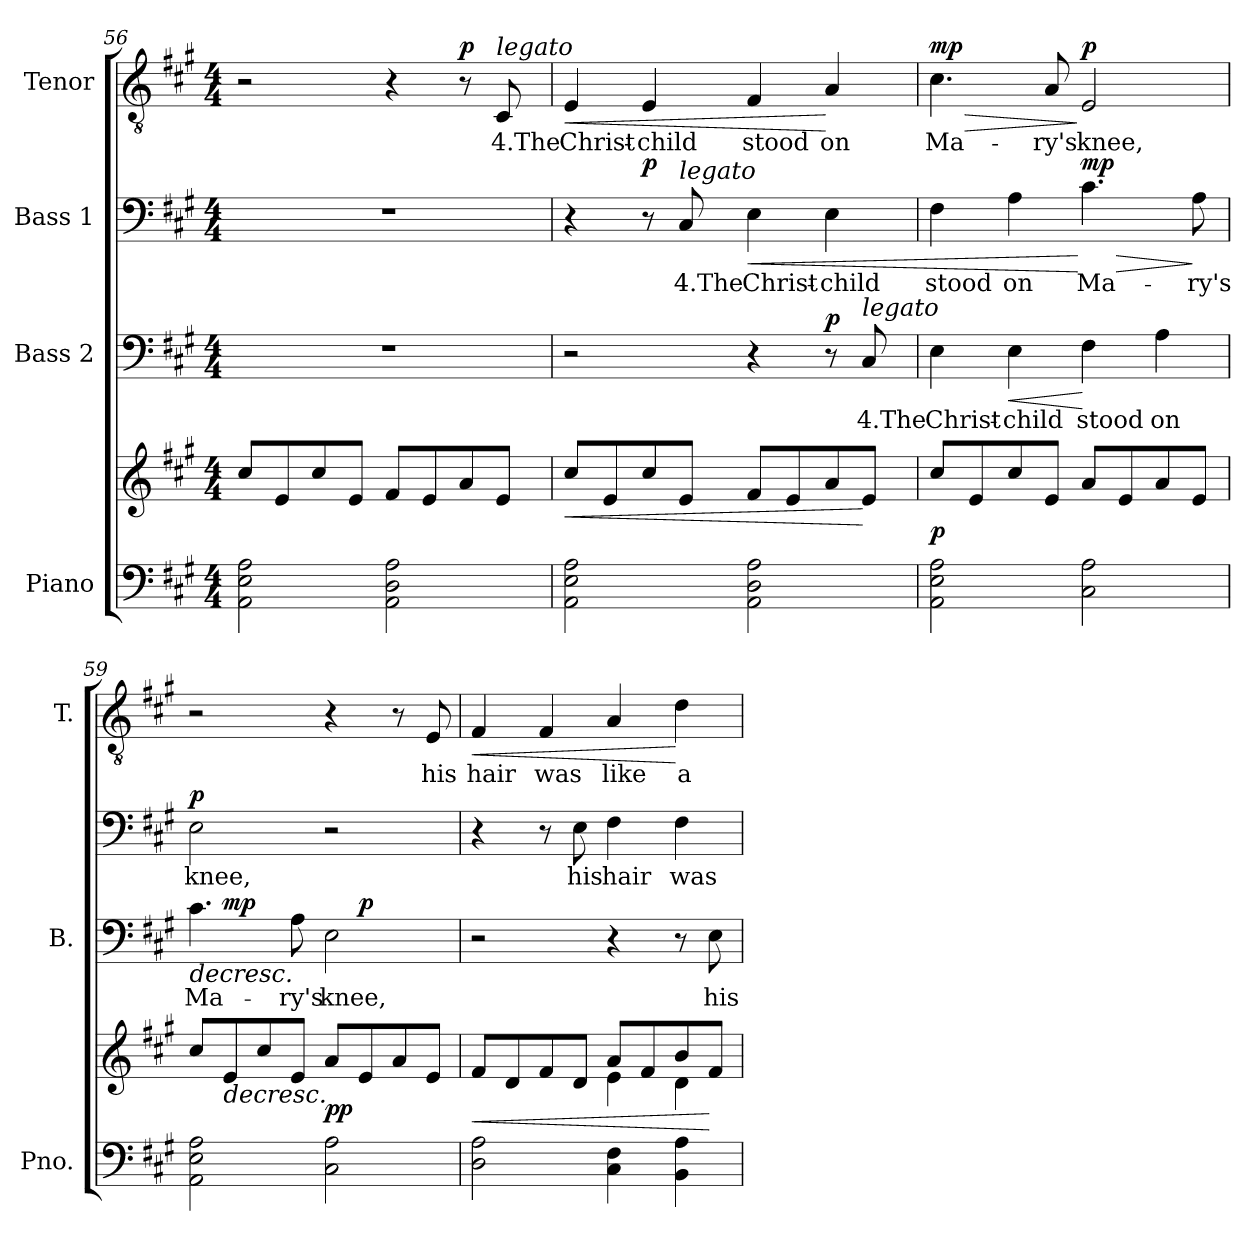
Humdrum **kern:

**kern	**kern	**dynam	**kern	**text	**dynam	**kern	**text	**dynam	**kern	**text	**dynam
*part4	*part4	*part4	*part3	*part3	*part3	*part2	*part2	*part2	*part1	*part1	*part1
*staff5	*staff4	*staff4/5	*staff3	*staff3	*staff3	*staff2	*staff2	*staff2	*staff1	*staff1	*staff1
*I"Piano	*	*	*I"Bass 2	*	*	*I"Bass 1	*	*	*I"Tenor	*	*
*I'Pno.	*	*	*I'B.	*	*	*	*	*	*I'T.	*	*
*clefF4	*clefG2	*	*clefF4	*	*	*clefF4	*	*	*clefGv2	*	*
*	*	*	*	*	*	*	*	*	*ITrd7c12	*	*
*k[f#c#g#]	*k[f#c#g#]	*	*k[f#c#g#]	*	*	*k[f#c#g#]	*	*	*k[f#c#g#]	*	*
*A:	*A:	*	*A:	*	*	*A:	*	*	*A:	*	*
*M4/4	*M4/4	*	*M4/4	*	*	*M4/4	*	*	*M4/4	*	*
=56	=56	=56	=56	=56	=56	=56	=56	=56	=56	=56	=56
2AAi\ 2Ei 2Ai	8cc#i/L	.	1r	.	.	1r	.	.	2r	.	.
.	8ei/	.	.	.	.	.	.	.	.	.	.
.	8cc#i/	.	.	.	.	.	.	.	.	.	.
.	8ei/J	.	.	.	.	.	.	.	.	.	.
2AAi\ 2Di 2Ai	8f#i/L	.	.	.	.	.	.	.	4r	.	.
.	8ei/	.	.	.	.	.	.	.	.	.	.
.	8ai/	.	.	.	.	.	.	.	8r	.	p
!	!	!	!	!	!	!	!	!	!LO:TX:a:i:t=legato	!	!
!	!	!	!	!	!	!	!	!	!	!LO:LY:b:color=#000000	!
.	8ei/J	.	.	.	.	.	.	.	8CC#i/	4.The	.
=57	=57	=57	=57	=57	=57	=57	=57	=57	=57	=57	=57
!	!	!LO:HP:b	!	!	!	!	!	!	!	!	!
!	!	!	!	!	!	!	!	!	!	!LO:LY:b:color=#000000	!LO:HP:b
2AAi\ 2Ei 2Ai	8cc#i/L	<	2r	.	.	4r	.	.	4EEi/	Christ-	<
.	8ei/	.	.	.	.	.	.	.	.	.	.
!	!	!	!	!	!	!	!	!	!	!LO:LY:b:color=#000000	!
.	8cc#i/	.	.	.	.	8r	.	p	4EEi/	-child	.
!	!	!	!	!	!	!LO:TX:a:i:t=legato	!	!	!	!	!
!	!	!	!	!	!	!	!LO:LY:b:color=#000000	!	!	!	!
.	8ei/J	.	.	.	.	8C#i/	4.The	.	.	.	.
!	!	!	!	!	!	!	!LO:LY:b:color=#000000	!LO:HP:b	!	!	!
!	!	!	!	!	!	!	!	!	!	!LO:LY:b:color=#000000	!
2AAi\ 2Di 2Ai	8f#i/L	.	4r	.	.	4Ei\	Christ-	<	4FF#i/	stood	.
.	8ei/	.	.	.	.	.	.	.	.	.	.
!	!	!	!	!	!	!	!LO:LY:b:color=#000000	!	!	!	!
!	!	!	!	!	!	!	!	!	!	!LO:LY:b:color=#000000	!
.	8ai/	.	8r	.	p	4Ei\	-child	.	4AAi/	on	[
!	!	!	!LO:TX:a:i:t=legato	!	!	!	!	!	!	!	!
!	!	!	!	!LO:LY:b:color=#000000	!	!	!	!	!	!	!
.	8ei/J	[	8C#i/	4.The	.	.	.	.	.	.	.
=58	=58	=58	=58	=58	=58	=58	=58	=58	=58	=58	=58
!	!	!	!	!LO:LY:b:color=#000000	!	!	!	!	!	!	!
!	!	!	!	!	!	!	!LO:LY:b:color=#000000	!	!	!	!
!	!	!	!	!	!	!	!	!	!	!LO:LY:b:color=#000000	!LO:HP:b
2AAi\ 2Ei 2Ai	8cc#i/L	p	4Ei\	Christ-	.	4F#i\	stood	.	4.C#i\	Ma-	> mp
.	8ei/	.	.	.	.	.	.	.	.	.	.
!	!	!	!	!LO:LY:b:color=#000000	!LO:HP:b	!	!	!	!	!	!
!	!	!	!	!	!	!	!LO:LY:b:color=#000000	!	!	!	!
.	8cc#i/	.	4Ei\	-child	<	4Ai\	on	.	.	.	.
!	!	!	!	!	!	!	!	!	!	!LO:LY:b:color=#000000	!
.	8ei/J	.	.	.	.	.	.	.	8AAi/	-ry's	.
!	!	!	!	!LO:LY:b:color=#000000	!	!	!	!	!	!	!
!	!	!	!	!	!	!	!LO:LY:b:color=#000000	!LO:HP:n=1:b	!	!	!
!	!	!	!	!	!	!	!	!	!	!LO:LY:b:color=#000000	!
2C#i\ 2Ai	8ai/L	.	4F#i\	stood	[	4.c#i\	Ma-	[ > mp	2EEi/	knee,	] p
.	8ei/	.	.	.	.	.	.	.	.	.	.
!	!	!	!	!LO:LY:b:color=#000000	!	!	!	!	!	!	!
.	8ai/	.	4Ai\	on	.	.	.	.	.	.	.
!	!	!	!	!	!	!	!LO:LY:b:color=#000000	!	!	!	!
.	8ei/J	.	.	.	.	8Ai\	-ry's	]	.	.	.
=59	=59	=59	=59	=59	=59	=59	=59	=59	=59	=59	=59
!	!	!	!	!LO:LY:b:color=#000000	!LO:HP:b	!	!	!	!	!	!
!	!	!	!	!	!	!	!LO:LY:b:color=#000000	!	!	!	!
*	*	*	*^	*	*	*	*	*	*	*	*
*	*	*	*	*^	*	*	*	*	*	*	*	*
2AAi\ 2Ei 2Ai	8cc#i/L	.	4.c#i\	8ryy	2ryy	Ma-	>	2Ei\	knee,	p	2r	.	.
!	!	!LO:HP:b	!	!	!	!	!	!	!	!	!	!	!
.	8ei/	>	.	2..ryy	.	.	mp	.	.	.	.	.	.
.	8cc#i/	.	.	.	.	.	.	.	.	.	.	.	.
!	!	!	!	!	!	!LO:LY:b:color=#000000	!	!	!	!	!	!	!
.	8ei/J	.	8Ai\	.	.	-ry's	.	.	.	.	.	.	.
!	!	!	!	!	!	!LO:LY:b:color=#000000	!	!	!	!	!	!	!
2C#i\ 2Ai	8ai/L	pp	2Ei\	.	8ryy	knee,	]	2r	.	.	4r	.	.
.	8ei/	]	.	.	4.ryy	.	p	.	.	.	.	.	.
.	8ai/	.	.	.	.	.	.	.	.	.	8r	.	.
!	!	!	!	!	!	!	!	!	!	!	!	!LO:LY:b:color=#000000	!
.	8ei/J	.	.	.	.	.	.	.	.	.	8EEi/	his	.
!!LO:LB:g=z
=60	=60	=60	=60	=60	=60	=60	=60	=60	=60	=60	=60	=60	=60
!	!	!LO:HP:b	!	!	!	!	!	!	!	!	!	!	!
*	*^	*	*v	*v	*v	*	*	*	*	*	*	*	*
*	*	*	*	*^	*	*	*	*	*	*	*	*
*	*	*	*	*	*^	*	*	*	*	*	*	*	*
!	!	!	!	!	!	!	!	!	!	!	!	!	!LO:LY:b:color=#000000	!LO:HP:b
*	*	*	*	*v	*v	*v	*	*	*	*	*	*	*	*
2Di\ 2Ai	8f#i/L	2ryy	<	2r	.	.	4r	.	.	4FF#i/	hair	<
.	8di/	.	.	.	.	.	.	.	.	.	.	.
!	!	!	!	!	!	!	!	!	!	!	!LO:LY:b:color=#000000	!
.	8f#i/	.	.	.	.	.	8r	.	.	4FF#i/	was	.
!	!	!	!	!	!	!	!	!LO:LY:b:color=#000000	!	!	!	!
.	8di/J	.	.	.	.	.	8Ei\	his	.	.	.	.
!	!	!	!	!	!	!	!	!LO:LY:b:color=#000000	!	!	!	!
!	!	!	!	!	!	!	!	!	!	!	!LO:LY:b:color=#000000	!
4C#i\ 4F#i	8ai/L	4ei\	.	4r	.	.	4F#i\	hair	.	4AAi/	like	.
.	8f#i/	.	.	.	.	.	.	.	.	.	.	.
!	!	!	!	!	!	!	!	!LO:LY:b:color=#000000	!	!	!	!
!	!	!	!	!	!	!	!	!	!	!	!LO:LY:b:color=#000000	!
4BBi\ 4Ai	8bi/	4di\	.	8r	.	.	4F#i\	was	.	4Di\	a	[
!	!	!	!	!	!LO:LY:b:color=#000000	!	!	!	!	!	!	!
.	8f#i/J	.	[	8Ei\	his	.	.	.	.	.	.	.
*	*v	*v	*	*	*	*	*	*	*	*	*	*
=	=	=	=	=	=	=	=	=	=	=	=
*-	*-	*-	*-	*-	*-	*-	*-	*-	*-	*-	*-
